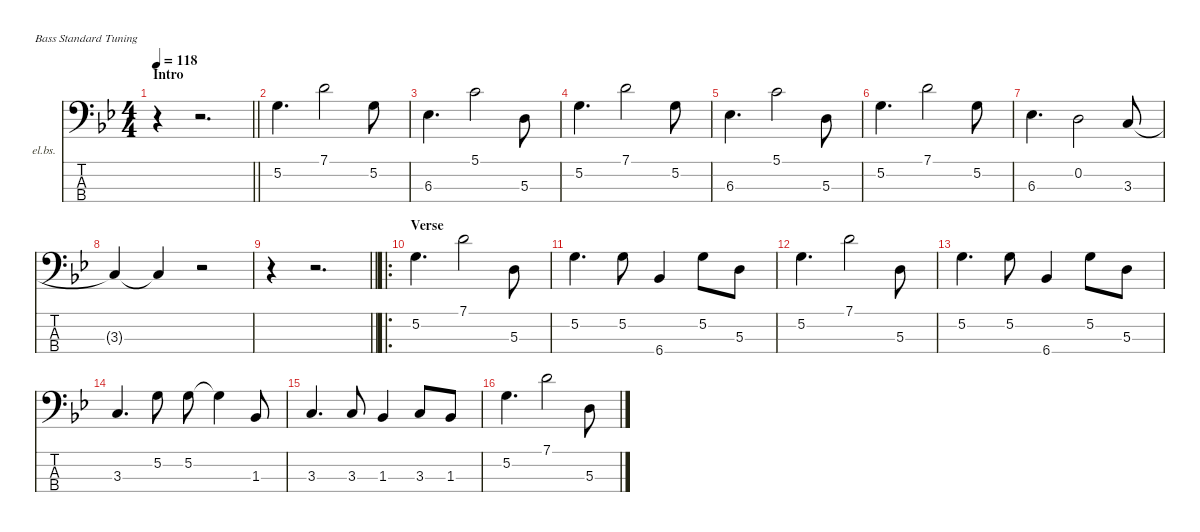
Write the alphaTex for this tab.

\defaultSystemsLayout 4
\hideDynamics
\bracketExtendMode nobrackets
\firstSystemTrackNameOrientation horizontal
\otherSystemsTrackNameOrientation horizontal
\track ("Bass" "el.bs.") {instrument electricbassfinger}
\staff {score tabs}
\tuning (G2 D2 A1 E1)
\ts (4 4)
\beaming (8 2 2 2 2)
\section ("" "Intro")
\tempo 118
\clef f4
\barLineRight lightlight
\ks gminor
r.4{dy f instrument electricbassfinger} r.2{d} |
5.2{acc forcenatural}.4{d} 7.1{acc forcenatural}.2 5.2{acc forcenatural}.8 |
6.3{acc b}.4{d} 5.1{acc forcenatural}.2 5.3{acc forcenatural}.8 |
5.2{acc forcenatural}.4{d} 7.1{acc forcenatural}.2 5.2{acc forcenatural}.8 |
6.3{acc b}.4{d} 5.1{acc forcenatural}.2 5.3{acc forcenatural}.8 |
5.2{acc forcenatural}.4{d} 7.1{acc forcenatural}.2 5.2{acc forcenatural}.8 |
6.3{acc b}.4{d} 0.2{acc forcenatural}.2 3.3{acc forcenatural}.8 |
3.3{t acc forcenatural}.4 3.3{t acc forcenatural}.4 r.2 |
\barLineRight lightlight
r.4 r.2{d} |
\ro
\section ("" "Verse")
5.2{acc forcenatural}.4{d} 7.1{acc forcenatural}.2 5.3{acc forcenatural}.8 |
5.2{acc forcenatural}.4{d} 5.2{acc forcenatural}.8 6.4{acc b}.4 5.2{acc forcenatural}.8 5.3{acc forcenatural}.8 |
5.2{acc forcenatural}.4{d} 7.1{acc forcenatural}.2 5.3{acc forcenatural}.8 |
5.2{acc forcenatural}.4{d} 5.2{acc forcenatural}.8 6.4{acc b}.4 5.2{acc forcenatural}.8 5.3{acc forcenatural}.8 |
3.3{acc forcenatural}.4{d} 5.2{acc forcenatural}.8 5.2{acc forcenatural}.8 5.2{t acc forcenatural}.4 1.3{acc b}.8 |
3.3{acc forcenatural}.4{d} 3.3{acc forcenatural}.8 1.3{acc b}.4 3.3{acc forcenatural}.8 1.3{acc b}.8 |
5.2{acc forcenatural}.4{d} 7.1{acc forcenatural}.2 5.3{acc forcenatural}.8
